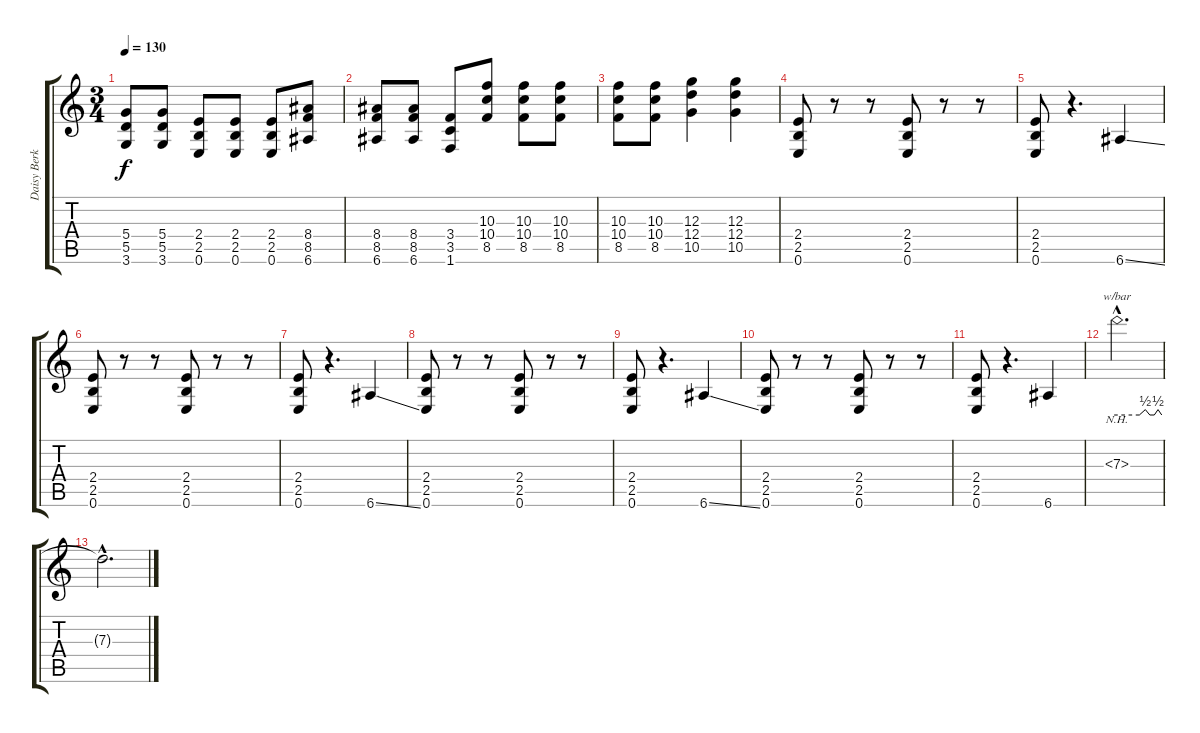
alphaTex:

\track ("Daisy Berkowitz" "Daisy Berk") {instrument distortionguitar}
\staff {score tabs}
\tuning (E4 B3 G3 D3 A2 E2) {hide}
\ts (3 4)
\tempo 130
\clef g2
\ks c
(5.4 5.5 3.6).8{dy f} (5.4 5.5 3.6).8 (2.4 2.5 0.6).8 (2.4 2.5 0.6).8 (2.4 2.5 0.6).8 (8.4 8.5 6.6).8 |
(8.4 8.5 6.6).8 (8.4 8.5 6.6).8 (3.4 3.5 1.6).8 (10.3 10.4 8.5).8 (10.3 10.4 8.5).8 (10.3 10.4 8.5).8 |
(10.3 10.4 8.5).8 (10.3 10.4 8.5).8 (12.3 12.4 10.5).4 (12.3 12.4 10.5).4 |
(2.4 2.5 0.6).8 r.8 r.8 (2.4 2.5 0.6).8 r.8 r.8 |
(2.4 2.5 0.6).8 r.4{d} 6.6{ss}.4 |
(2.4 2.5 0.6).8 r.8 r.8 (2.4 2.5 0.6).8 r.8 r.8 |
(2.4 2.5 0.6).8 r.4{d} 6.6{ss}.4 |
(2.4 2.5 0.6).8 r.8 r.8 (2.4 2.5 0.6).8 r.8 r.8 |
(2.4 2.5 0.6).8 r.4{d} 6.6{ss}.4 |
(2.4 2.5 0.6).8 r.8 r.8 (2.4 2.5 0.6).8 r.8 r.8 |
(2.4 2.5 0.6).8 r.4{d} 6.6.4 |
7.3{nh hac}.2{d tbe (custom default 0 0 30 0 38 2 44 0 50 0 55 2 60 0) volume 0} |
7.3{hac t}.2{d}
